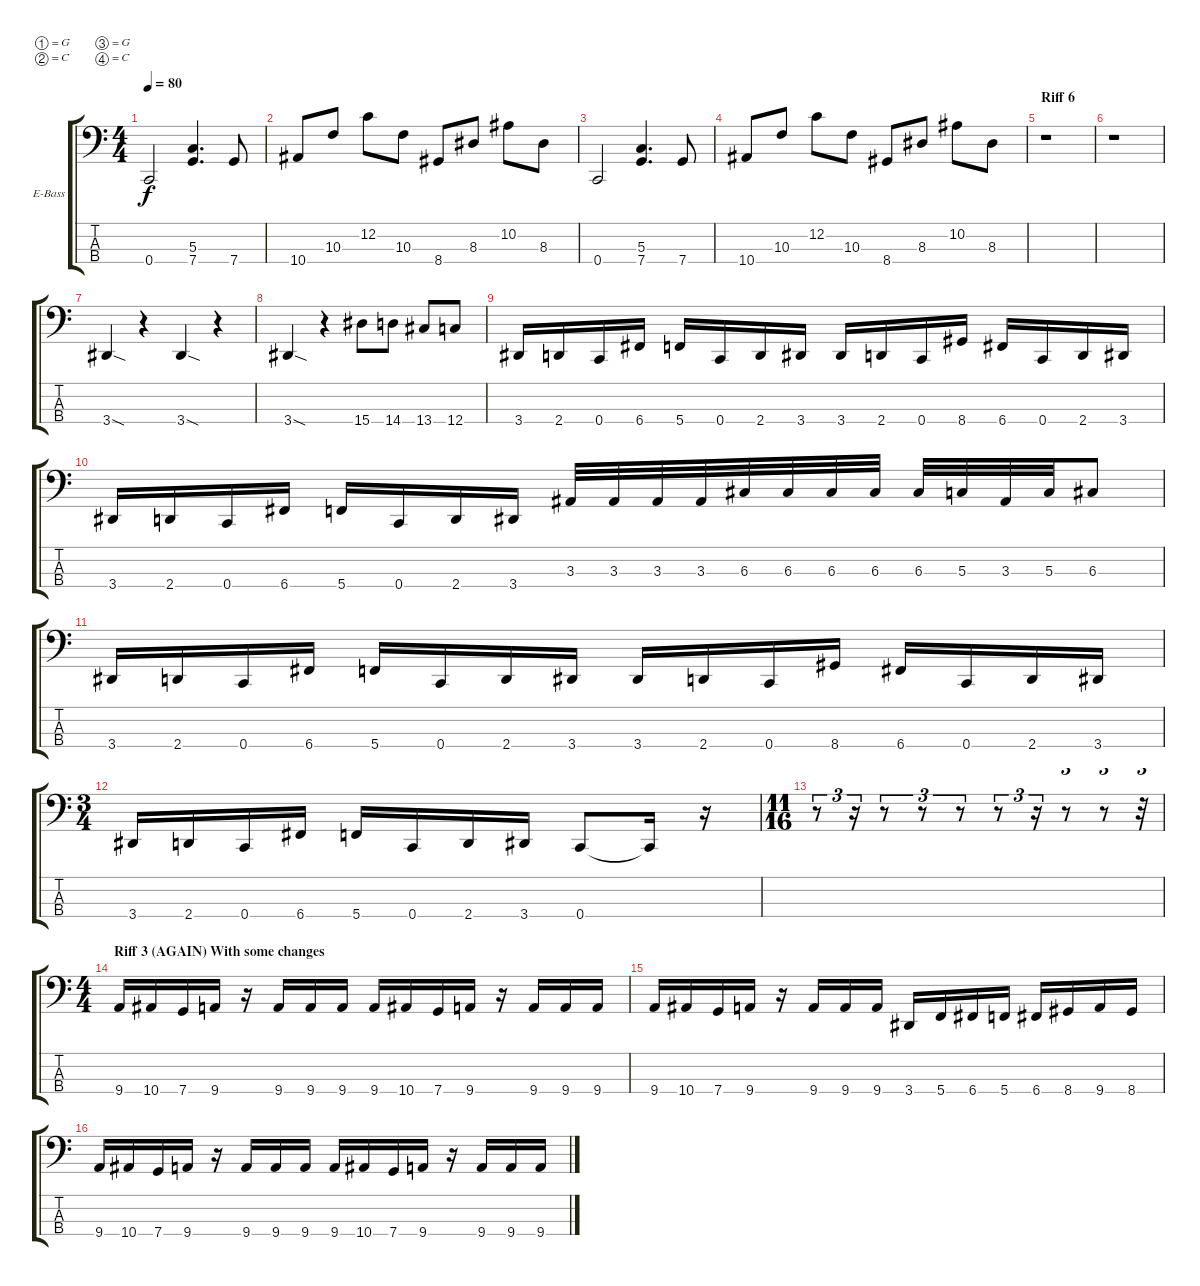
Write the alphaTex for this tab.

\bracketExtendMode groupsimilarinstruments
\firstSystemTrackNameOrientation horizontal
\otherSystemsTrackNameOrientation horizontal
\track ("Bass" "E-Bass") {instrument electricbasspick}
\staff {score tabs}
\tuning (G2 C2 G1 C1)
\ts (4 4)
\tempo 80
\clef f4
\ks c
0.4.2{dy f} (5.3 7.4).4{d} 7.4.8 |
10.4.8 10.3.8 12.2.8 10.3.8 8.4.8 8.3.8 10.2.8 8.3.8 |
0.4.2 (5.3 7.4).4{d} 7.4.8 |
10.4.8 10.3.8 12.2.8 10.3.8 8.4.8 8.3.8 10.2.8 8.3.8 |
\section ("" "Riff 6")
r.1 |
r.1 |
3.4{sod}.4 r.4 3.4{sod}.4 r.4 |
3.4{sod}.4 r.4 15.4.8 14.4.8 13.4.8 12.4.8 |
3.4.16 2.4.16 0.4.16 6.4.16 5.4.16 0.4.16 2.4.16 3.4.16 3.4.16 2.4.16 0.4.16 8.4.16 6.4.16 0.4.16 2.4.16 3.4.16 |
3.4.16 2.4.16 0.4.16 6.4.16 5.4.16 0.4.16 2.4.16 3.4.16 3.3.32 3.3.32 3.3.32 3.3.32 6.3.32 6.3.32 6.3.32 6.3.32 6.3.32 5.3.32 3.3.32 5.3.32 6.3.8 |
3.4.16 2.4.16 0.4.16 6.4.16 5.4.16 0.4.16 2.4.16 3.4.16 3.4.16 2.4.16 0.4.16 8.4.16 6.4.16 0.4.16 2.4.16 3.4.16 |
\ts (3 4)
3.4.16 2.4.16 0.4.16 6.4.16 5.4.16 0.4.16 2.4.16 3.4.16 0.4.8 0.4{t}.16 r.16 |
\ts (11 16)
r.8{tu (3 2)} r.16{tu (3 2)} r.8{tu (3 2)} r.8{tu (3 2)} r.8{tu (3 2)} r.8{tu (3 2)} r.16{tu (3 2)} r.8{tu (3 2)} r.8{tu (3 2)} r.32{tu (3 2)} |
\ts (4 4)
\section ("" "Riff 3 (AGAIN) With some changes")
9.4.16 10.4.16 7.4.16 9.4.16 r.16 9.4.16 9.4.16 9.4.16 9.4.16 10.4.16 7.4.16 9.4.16 r.16 9.4.16 9.4.16 9.4.16 |
9.4.16 10.4.16 7.4.16 9.4.16 r.16 9.4.16 9.4.16 9.4.16 3.4.16 5.4.16 6.4.16 5.4.16 6.4.16 8.4.16 9.4.16 8.4.16 |
9.4.16 10.4.16 7.4.16 9.4.16 r.16 9.4.16 9.4.16 9.4.16 9.4.16 10.4.16 7.4.16 9.4.16 r.16 9.4.16 9.4.16 9.4.16
